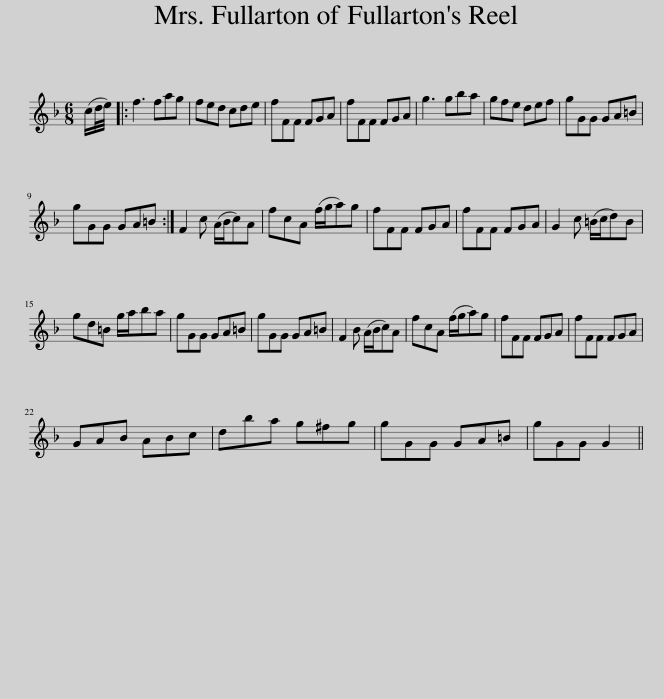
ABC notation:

X:1
L:1/8
M:6/8
I:linebreak $
K:F
V:1 treble
V:1
 (c/d/4e/4) |: f3 fag | fed cde | fFF FGA | fFF FGA | %5
 g3 gba | gfe def | gGG GA=B |$ gGG GA=B :| F2 c (A/B/c)A | %10
 fcA (f/g/a)g | fFF FGA | fFF FGA | G2 c (=B/c/d)B |$ gd=B g/a/ba | %15
 gGG GA=B | gGG GA=B | F2 B (A/B/c)A | fcA (f/g/a)g | fFF FGA | %20
 fFF FGA |$ GAB ABc | dba g^fg | gGG GA=B | gGG G2 || %25
